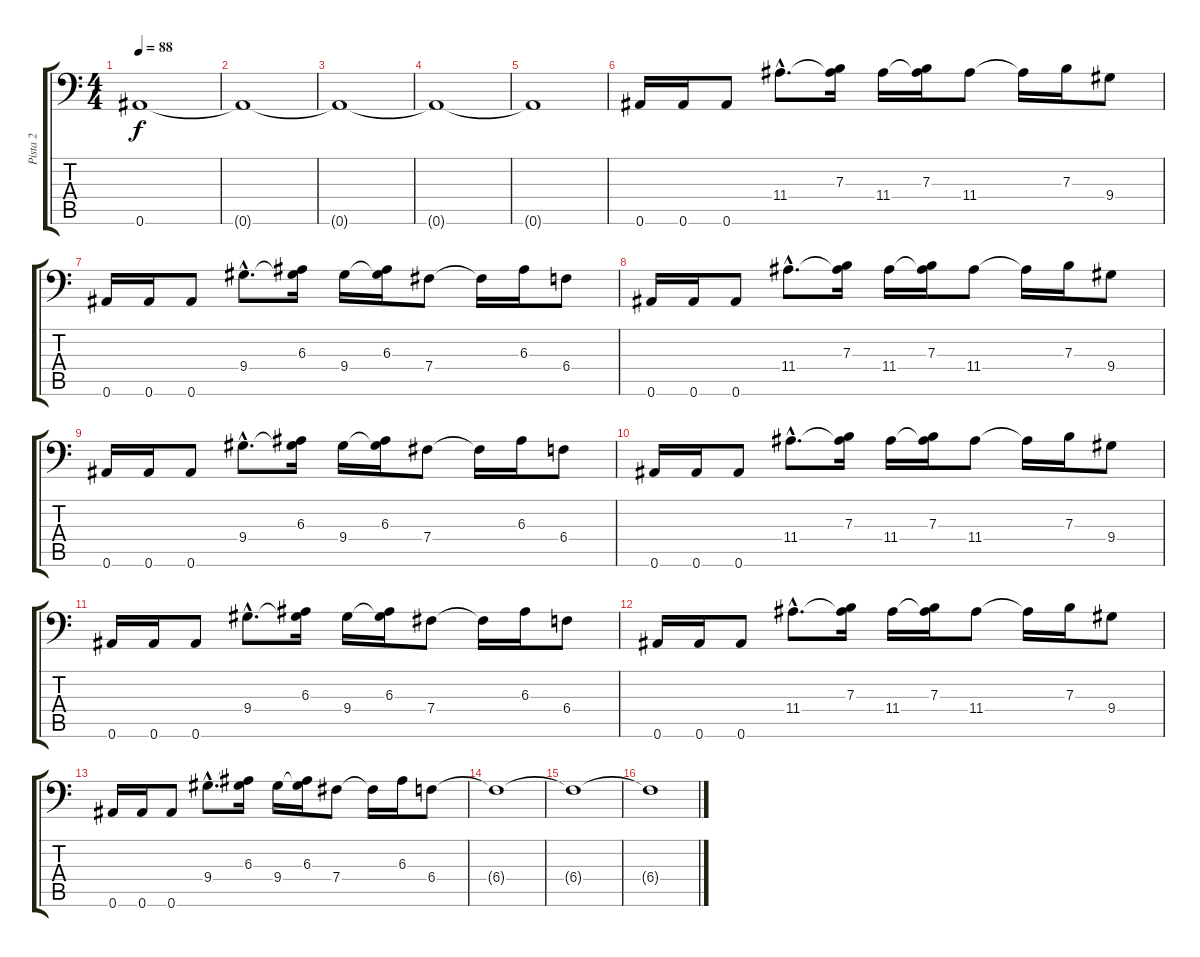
\track ("Pista 2" "Pista 2") {instrument distortionguitar}
\staff {score tabs}
\tuning (Db4 Ab3 E2 B1 Gb2 Bb1) {hide}
\ts (4 4)
\tempo 88
\clef f4
\ks c
0.6.1{dy f instrument distortionguitar} |
0.6{t}.1 |
0.6{t}.1 |
0.6{t}.1 |
0.6{t}.1 |
0.6.16 0.6.16 0.6.8 11.4{hac}.8{d} (7.3 11.4{t}).16 11.4.16 (7.3 11.4{t}).16 11.4.8 11.4{t}.16 7.3.16 9.4.8 |
0.6.16 0.6.16 0.6.8 9.4{hac}.8{d} (6.3 9.4{t}).16 9.4.16 (6.3 9.4{t}).16 7.4.8 7.4{t}.16 6.3.16 6.4.8 |
0.6.16 0.6.16 0.6.8 11.4{hac}.8{d} (7.3 11.4{t}).16 11.4.16 (7.3 11.4{t}).16 11.4.8 11.4{t}.16 7.3.16 9.4.8 |
0.6.16 0.6.16 0.6.8 9.4{hac}.8{d} (6.3 9.4{t}).16 9.4.16 (6.3 9.4{t}).16 7.4.8 7.4{t}.16 6.3.16 6.4.8 |
0.6.16 0.6.16 0.6.8 11.4{hac}.8{d} (7.3 11.4{t}).16 11.4.16 (7.3 11.4{t}).16 11.4.8 11.4{t}.16 7.3.16 9.4.8 |
0.6.16 0.6.16 0.6.8 9.4{hac}.8{d} (6.3 9.4{t}).16 9.4.16 (6.3 9.4{t}).16 7.4.8 7.4{t}.16 6.3.16 6.4.8 |
0.6.16 0.6.16 0.6.8 11.4{hac}.8{d} (7.3 11.4{t}).16 11.4.16 (7.3 11.4{t}).16 11.4.8 11.4{t}.16 7.3.16 9.4.8 |
0.6.16 0.6.16 0.6.8 9.4{hac}.8{d} (6.3 9.4{t}).16 9.4.16 (6.3 9.4{t}).16 7.4.8 7.4{t}.16 6.3.16 6.4.8 |
6.4{t}.1 |
6.4{t}.1 |
6.4{t}.1
